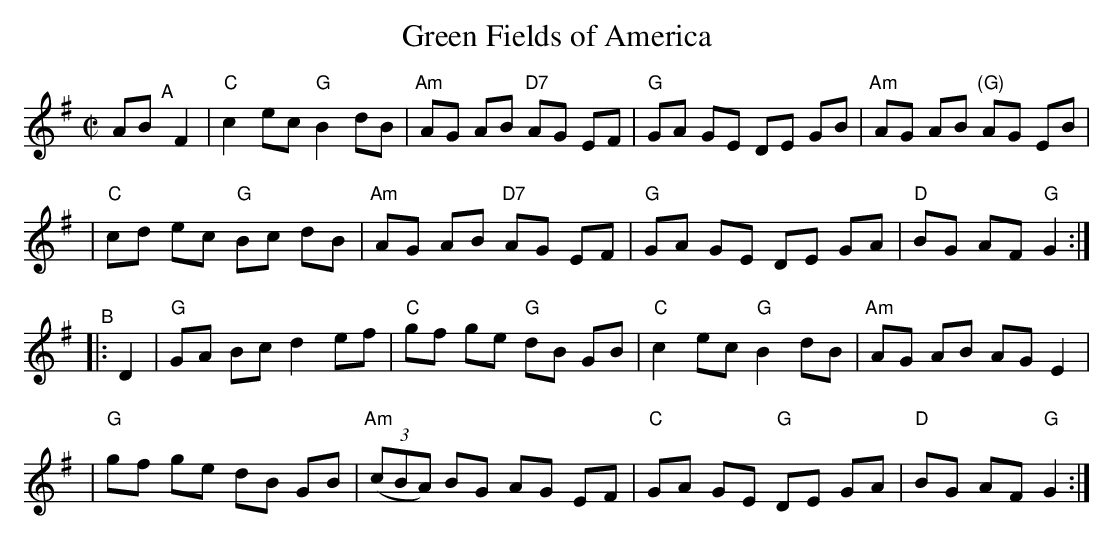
X:1
T: Green Fields of America
M: C|
K: G
AB \
"^A"[|] F2\
| "C"c2 ec "G"B2 dB | "Am"AG AB "D7"AG EF | "G"GA GE DE GB | "Am"AG AB "(G)"AG EB |
| "C"cd ec "G"Bc dB | "Am"AG AB "D7"AG EF | "G"GA GE DE GA | "D"BG AF "G"G2 :|
"^B"|: D2 \
| "G"GA Bc d2 ef | "C"gf ge "G"dB GB | "C"c2 ec "G"B2 dB | "Am"AG AB AG E2 |
| "G"gf ge dB GB | "Am"((3cBA) BG AG EF | "C"GA GE "G"DE GA | "D"BG AF "G"G2 :|
